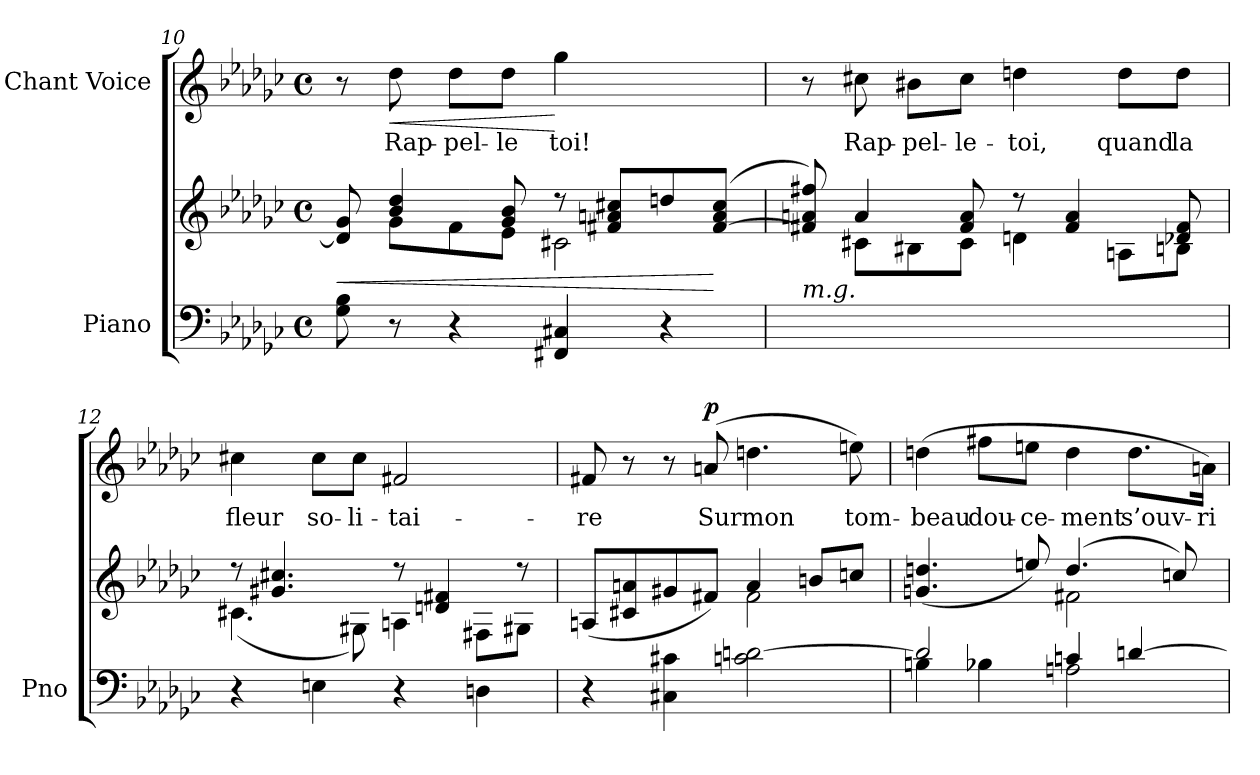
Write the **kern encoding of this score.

**kern	**kern	**dynam	**kern	**text	**dynam
*part2	*part2	*part2	*part1	*part1	*part1
*staff3	*staff2	*staff2/3	*staff1	*staff1	*staff1
*I"Piano	*	*	*I"Chant Voice	*	*
*I'Pno	*	*	*	*	*
*clefF4	*clefG2	*	*clefG2	*	*
*k[b-e-a-d-g-c-]	*k[b-e-a-d-g-c-]	*	*k[b-e-a-d-g-c-]	*	*
*M4/4	*M4/4	*	*M4/4	*	*
*met(c)	*met(c)	*	*met(c)	*	*
=10	=10	=10	=10	=10	=10
!	!	!LO:HP:b	!	!	!
*	*^	*	*	*	*
8G-\ 8B-\	8d-/] 8g-/	8ryy	<	8r	.	.
!	!	!	!	!	!	!LO:HP:b
8r	4b-/ 4dd-/	8g-\L	.	8dd-\	Rap-	<
4r	.	8f\	.	8dd-\L	-pel-	.
.	8g-/ 8b-/	8e-\J	.	8dd-\J	-le	.
4FF#X/ 4C#X/	8r	2c#X\	.	4gg-\	toi!	[
.	8f#X/ 8an/ 8cc#X/L	.	.	.	.	.
4r	8ddn/	.	.	4ryy	.	.
.	([<8f#/ 8a/ 8cc#/J	.	[	.	.	.
=11	=11	=11	=11	=11	=11	=11
!LO:TX:i:t=m.g.	!	!	!	!	!	!
8ryy	8f#X/] 8an/ 8ff#X/)	8ryy	.	8r	.	.
2..ryy	4a/	8c#X\L	.	8cc#X\	Rap-	.
.	.	8B#X\	.	8b#X\L	-pel-	.
.	8f#/ 8a/	8c#\J	.	8cc#\J	-le-	.
.	8r	4dn\	.	4ddn\	-toi,	.
.	4f#/ 4a/	.	.	.	.	.
.	.	8An\L	.	8dd\L	quand	.
.	8d-X/ 8f#/	8Bn\J	.	8dd\J	la	.
=12	=12	=12	=12	=12	=12	=12
4r	8r	(4.c#X\	.	4cc#X\	fleur	.
.	4.g#X/ 4.cc#X/	.	.	.	.	.
4En\	.	.	.	8cc#\L	so-	.
.	.	8G#X\)	.	8cc#\J	-li-	.
4r	8r	4An\	.	2f#X/	-tai-	.
.	4dn/ 4f#X/	.	.	.	.	.
4Dn\	.	8F#X\L	.	.	.	.
.	8r	8G#X\J	.	.	.	.
=13	=13	=13	=13	=13	=13	=13
4r	(8An/L	2ryy	.	8f#X/	-re	.
.	8c#X/ 8an/	.	.	8r	.	.
4C#X\ 4c#X\	8g#X/	.	.	8r	.	.
!	!	!	!	!	!	!LO:DY:a
.	8f#X/J)	.	.	(8an/	Sur	p
2cn\ [>2dn\	4a/	2f#\	.	4.ddn\	mon	.
.	8bn/L	.	.	.	.	.
.	8ccn/J	.	.	8een\)	tom-	.
=14	=14	=14	=14	=14	=14	=14
*^	*	*	*	*	*	*
2dn/]	4Bn\	(>4.gn/ 4.ddn/	2ryy	.	(4ddn\	-beau	.
.	4B-X\	.	.	.	8ff#X\L	dou-	.
.	.	8een/)	.	.	8een\J	-ce-	.
4cn/	2An\	(4.dd/	2f#X\	.	4dd\	-ment	.
[4d/	.	.	.	.	8.dd\L	s’ouv-	.
.	.	8ccn/)	.	.	.	.	.
.	.	.	.	.	16an\Jk)	-ri-	.
*v	*v	*	*	*	*	*	*
*	*v	*v	*	*	*	*
=	=	=	=	=	=
*-	*-	*-	*-	*-	*-
